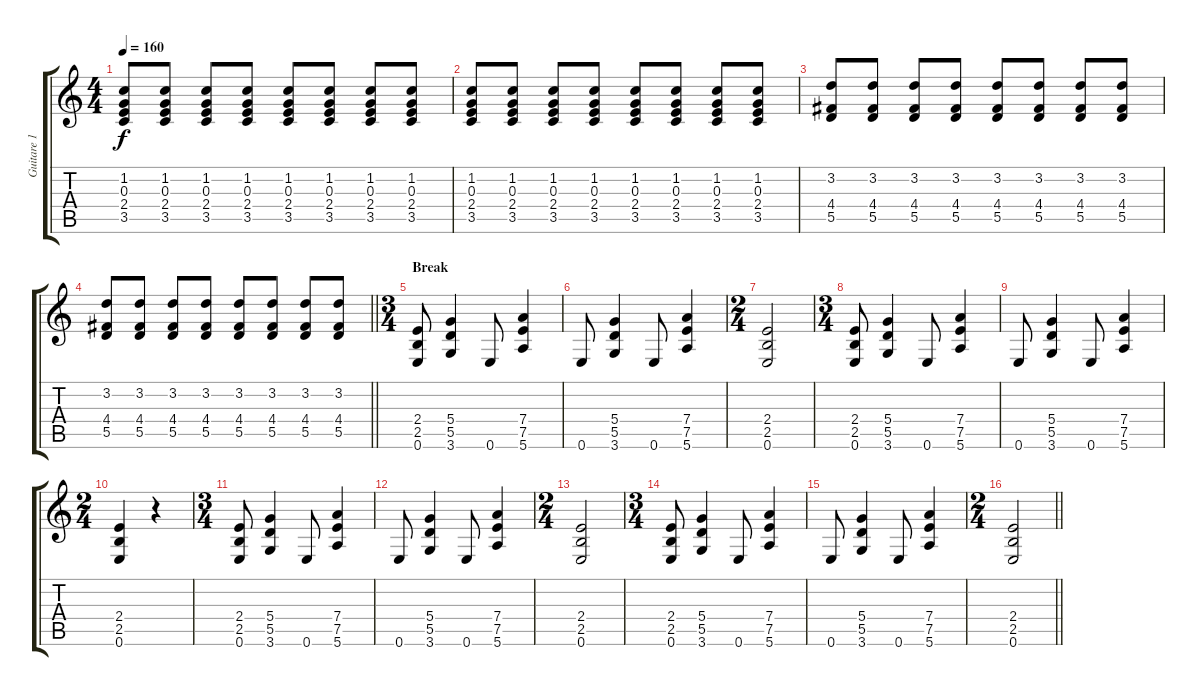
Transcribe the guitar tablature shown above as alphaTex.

\track ("Guitare 1" "Guitare 1") {instrument distortionguitar}
\staff {score tabs}
\tuning (E4 B3 G3 D3 A2 E2) {hide}
\ts (4 4)
\tempo 160
\clef g2
\ks c
(1.2 0.3 2.4 3.5).8{dy f} (1.2 0.3 2.4 3.5).8 (1.2 0.3 2.4 3.5).8 (1.2 0.3 2.4 3.5).8 (1.2 0.3 2.4 3.5).8 (1.2 0.3 2.4 3.5).8 (1.2 0.3 2.4 3.5).8 (1.2 0.3 2.4 3.5).8 |
(1.2 0.3 2.4 3.5).8 (1.2 0.3 2.4 3.5).8 (1.2 0.3 2.4 3.5).8 (1.2 0.3 2.4 3.5).8 (1.2 0.3 2.4 3.5).8 (1.2 0.3 2.4 3.5).8 (1.2 0.3 2.4 3.5).8 (1.2 0.3 2.4 3.5).8 |
(3.2 4.4 5.5).8 (3.2 4.4 5.5).8 (3.2 4.4 5.5).8 (3.2 4.4 5.5).8 (3.2 4.4 5.5).8 (3.2 4.4 5.5).8 (3.2 4.4 5.5).8 (3.2 4.4 5.5).8 |
\barLineRight lightlight
(3.2 4.4 5.5).8 (3.2 4.4 5.5).8 (3.2 4.4 5.5).8 (3.2 4.4 5.5).8 (3.2 4.4 5.5).8 (3.2 4.4 5.5).8 (3.2 4.4 5.5).8 (3.2 4.4 5.5).8 |
\ts (3 4)
\section ("" "Break")
(2.4 2.5 0.6).8{volume 13 instrument overdrivenguitar} (5.4 5.5 3.6).4 0.6.8 (7.4 7.5 5.6).4 |
0.6.8 (5.4 5.5 3.6).4 0.6.8 (7.4 7.5 5.6).4 |
\ts (2 4)
(2.4 2.5 0.6).2 |
\ts (3 4)
(2.4 2.5 0.6).8 (5.4 5.5 3.6).4 0.6.8 (7.4 7.5 5.6).4 |
0.6.8 (5.4 5.5 3.6).4 0.6.8 (7.4 7.5 5.6).4 |
\ts (2 4)
(2.4 2.5 0.6).4 r.4 |
\ts (3 4)
(2.4 2.5 0.6).8{volume 13 instrument overdrivenguitar} (5.4 5.5 3.6).4 0.6.8 (7.4 7.5 5.6).4 |
0.6.8 (5.4 5.5 3.6).4 0.6.8 (7.4 7.5 5.6).4 |
\ts (2 4)
(2.4 2.5 0.6).2 |
\ts (3 4)
(2.4 2.5 0.6).8 (5.4 5.5 3.6).4 0.6.8 (7.4 7.5 5.6).4 |
0.6.8 (5.4 5.5 3.6).4 0.6.8 (7.4 7.5 5.6).4 |
\ts (2 4)
\barLineRight lightlight
(2.4 2.5 0.6).2
